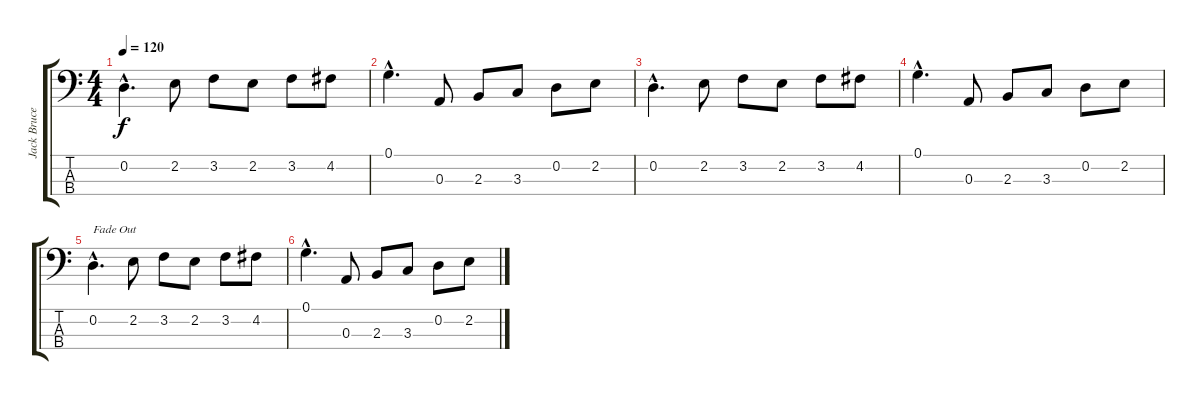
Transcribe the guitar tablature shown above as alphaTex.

\track ("Jack Bruce" "Jack Bruce") {instrument electricbassfinger}
\staff {score tabs}
\tuning (G2 D2 A1 E1) {hide}
\ts (4 4)
\tempo 120
\clef f4
\ks c
0.2{hac}.4{d dy f} 2.2.8 3.2.8 2.2.8 3.2.8 4.2.8 |
0.1{hac}.4{d} 0.3.8 2.3.8 3.3.8 0.2.8 2.2.8 |
0.2{hac}.4{d} 2.2.8 3.2.8 2.2.8 3.2.8 4.2.8 |
0.1{hac}.4{d} 0.3.8 2.3.8 3.3.8 0.2.8 2.2.8 |
0.2{hac}.4{d txt "Fade Out" volume 4} 2.2.8 3.2.8 2.2.8 3.2.8 4.2.8 |
0.1{hac}.4{d volume 0} 0.3.8 2.3.8 3.3.8 0.2.8 2.2.8
